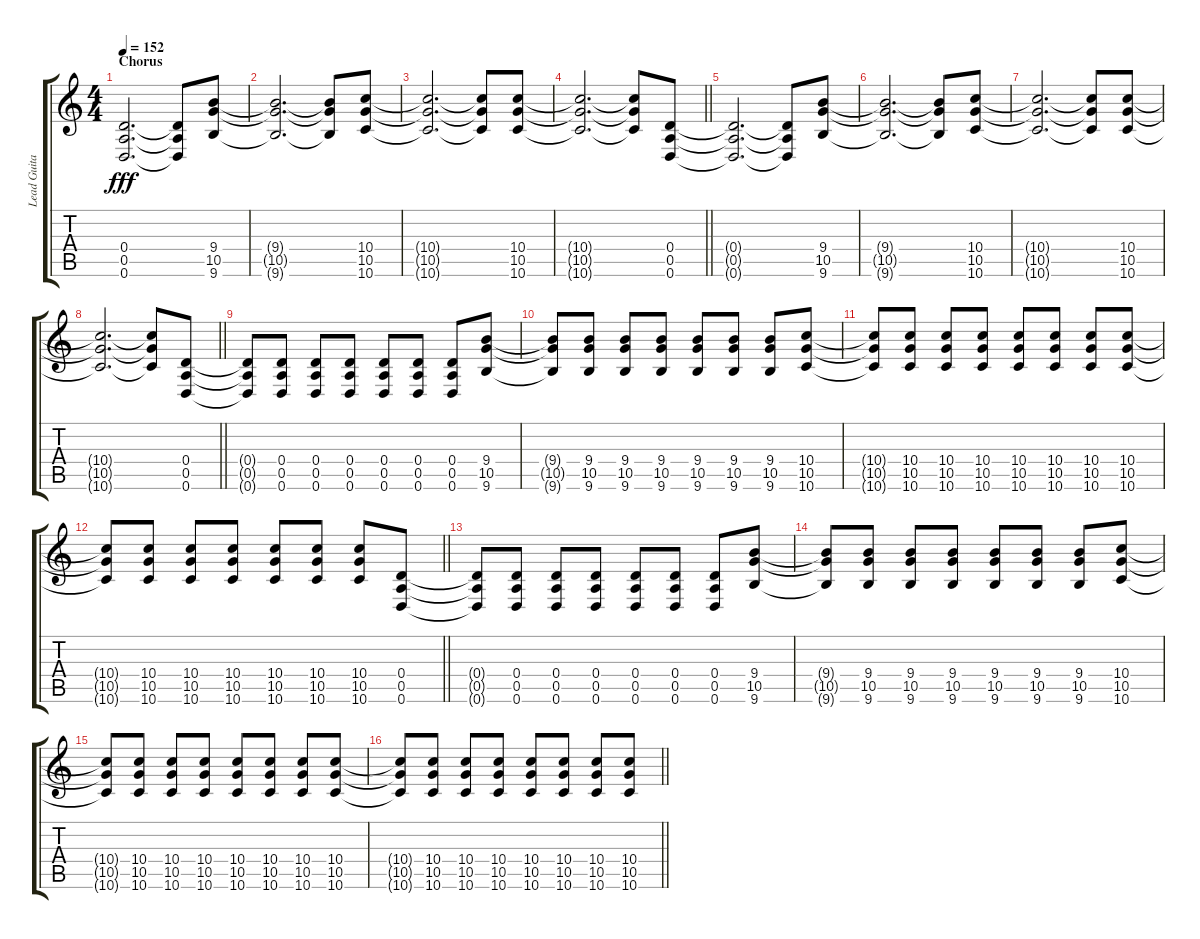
\track ("Lead Guitar" "Lead Guita") {instrument distortionguitar}
\staff {score tabs}
\tuning (E4 B3 G3 D3 A2 D2) {hide}
\ts (4 4)
\section ("" "Chorus")
\tempo 152
\clef g2
\ks c
(0.4{t} 0.5{t} 0.6{t}).2{d dy fff} (0.4{t} 0.5{t} 0.6{t}).8 (9.4 10.5 9.6).8 |
(9.4{t} 10.5{t} 9.6{t}).2{d} (9.4{t} 10.5{t} 9.6{t}).8 (10.4 10.5 10.6).8 |
(10.4{t} 10.5{t} 10.6{t}).2{d} (10.4{t} 10.5{t} 10.6{t}).8 (10.4 10.5 10.6).8 |
\barLineRight lightlight
(10.4{t} 10.5{t} 10.6{t}).2{d} (10.4{t} 10.5{t} 10.6{t}).8 (0.4 0.5 0.6).8 |
(0.4{t} 0.5{t} 0.6{t}).2{d} (0.4{t} 0.5{t} 0.6{t}).8 (9.4 10.5 9.6).8 |
(9.4{t} 10.5{t} 9.6{t}).2{d} (9.4{t} 10.5{t} 9.6{t}).8 (10.4 10.5 10.6).8 |
(10.4{t} 10.5{t} 10.6{t}).2{d} (10.4{t} 10.5{t} 10.6{t}).8 (10.4 10.5 10.6).8 |
\barLineRight lightlight
(10.4{t} 10.5{t} 10.6{t}).2{d} (10.4{t} 10.5{t} 10.6{t}).8 (0.4 0.5 0.6).8 |
(0.4{t} 0.5{t} 0.6{t}).8 (0.4 0.5 0.6).8 (0.4 0.5 0.6).8 (0.4 0.5 0.6).8 (0.4 0.5 0.6).8 (0.4 0.5 0.6).8 (0.4 0.5 0.6).8 (9.4 10.5 9.6).8 |
(9.4{t} 10.5{t} 9.6{t}).8 (9.4 10.5 9.6).8 (9.4 10.5 9.6).8 (9.4 10.5 9.6).8 (9.4 10.5 9.6).8 (9.4 10.5 9.6).8 (9.4 10.5 9.6).8 (10.4 10.5 10.6).8 |
(10.4{t} 10.5{t} 10.6{t}).8 (10.4 10.5 10.6).8 (10.4 10.5 10.6).8 (10.4 10.5 10.6).8 (10.4 10.5 10.6).8 (10.4 10.5 10.6).8 (10.4 10.5 10.6).8 (10.4 10.5 10.6).8 |
\barLineRight lightlight
(10.4{t} 10.5{t} 10.6{t}).8 (10.4 10.5 10.6).8 (10.4 10.5 10.6).8 (10.4 10.5 10.6).8 (10.4 10.5 10.6).8 (10.4 10.5 10.6).8 (10.4 10.5 10.6).8 (0.4 0.5 0.6).8 |
(0.4{t} 0.5{t} 0.6{t}).8 (0.4 0.5 0.6).8 (0.4 0.5 0.6).8 (0.4 0.5 0.6).8 (0.4 0.5 0.6).8 (0.4 0.5 0.6).8 (0.4 0.5 0.6).8 (9.4 10.5 9.6).8 |
(9.4{t} 10.5{t} 9.6{t}).8 (9.4 10.5 9.6).8 (9.4 10.5 9.6).8 (9.4 10.5 9.6).8 (9.4 10.5 9.6).8 (9.4 10.5 9.6).8 (9.4 10.5 9.6).8 (10.4 10.5 10.6).8 |
(10.4{t} 10.5{t} 10.6{t}).8 (10.4 10.5 10.6).8 (10.4 10.5 10.6).8 (10.4 10.5 10.6).8 (10.4 10.5 10.6).8 (10.4 10.5 10.6).8 (10.4 10.5 10.6).8 (10.4 10.5 10.6).8 |
\barLineRight lightlight
(10.4{t} 10.5{t} 10.6{t}).8 (10.4 10.5 10.6).8 (10.4 10.5 10.6).8 (10.4 10.5 10.6).8 (10.4 10.5 10.6).8 (10.4 10.5 10.6).8 (10.4 10.5 10.6).8 (10.4 10.5 10.6).8
